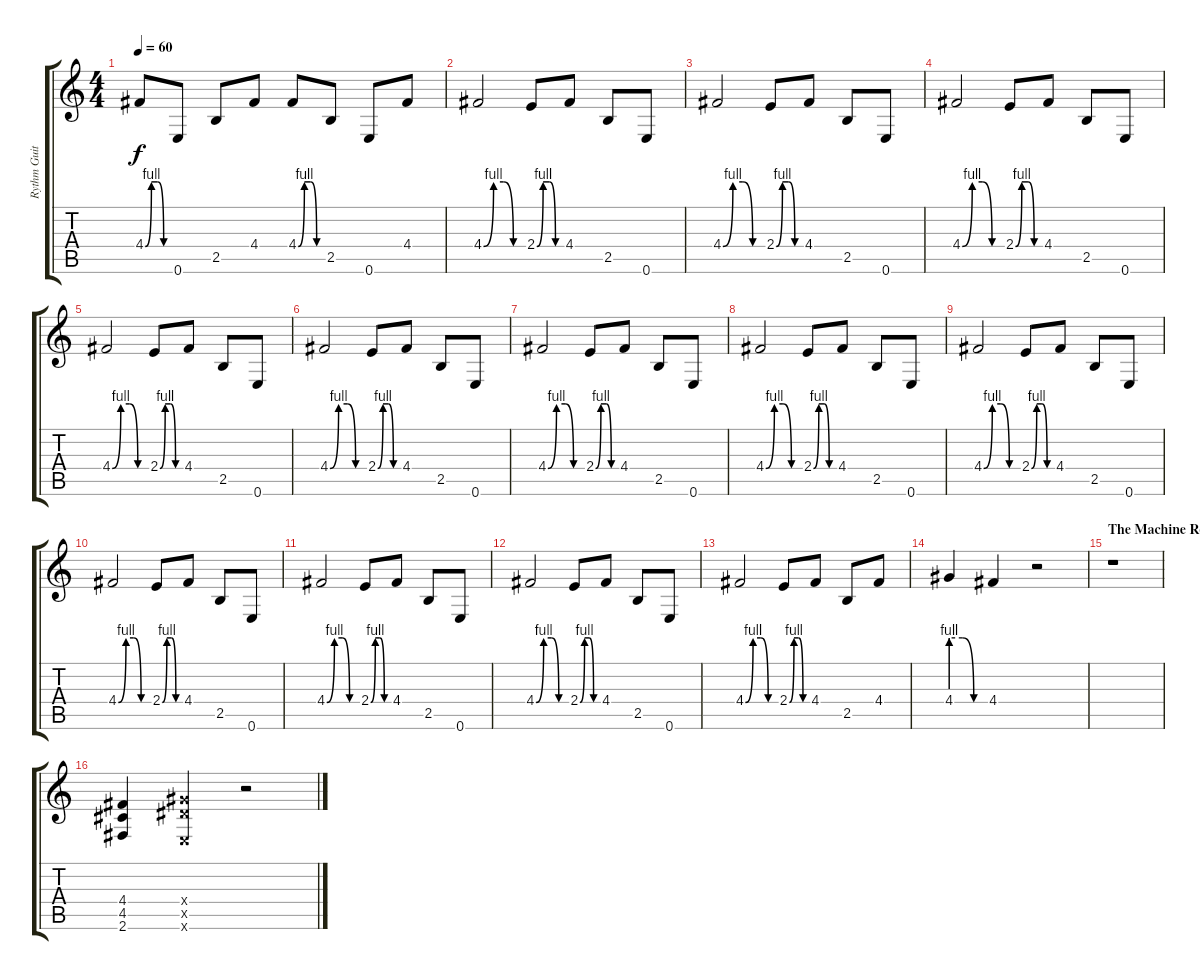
\track ("Rythm Guitar" "Rythm Guit") {instrument electricguitarjazz}
\staff {score tabs}
\tuning (E4 B3 G3 D3 A2 E2) {hide}
\ts (4 4)
\tempo 60
\clef g2
\ks c
4.4{be (custom 0 0 15 4 30 4 45 0 60 0)}.8{dy f} 0.6.8 2.5.8 4.4.8 4.4{be (custom 0 0 15 4 30 4 45 0 60 0)}.8 2.5.8 0.6.8 4.4.8 |
4.4{be (custom 0 0 15 4 30 4 45 0 60 0)}.2 2.4{be (custom 0 0 15 4 30 4 45 0 60 0)}.8 4.4.8 2.5.8 0.6.8 |
4.4{be (custom 0 0 15 4 30 4 45 0 60 0)}.2 2.4{be (custom 0 0 15 4 30 4 45 0 60 0)}.8 4.4.8 2.5.8 0.6.8 |
4.4{be (custom 0 0 15 4 30 4 45 0 60 0)}.2 2.4{be (custom 0 0 15 4 30 4 45 0 60 0)}.8 4.4.8 2.5.8 0.6.8 |
4.4{be (custom 0 0 15 4 30 4 45 0 60 0)}.2 2.4{be (custom 0 0 15 4 30 4 45 0 60 0)}.8 4.4.8 2.5.8 0.6.8 |
4.4{be (custom 0 0 15 4 30 4 45 0 60 0)}.2 2.4{be (custom 0 0 15 4 30 4 45 0 60 0)}.8 4.4.8 2.5.8 0.6.8 |
4.4{be (custom 0 0 15 4 30 4 45 0 60 0)}.2 2.4{be (custom 0 0 15 4 30 4 45 0 60 0)}.8 4.4.8 2.5.8 0.6.8 |
4.4{be (custom 0 0 15 4 30 4 45 0 60 0)}.2 2.4{be (custom 0 0 15 4 30 4 45 0 60 0)}.8 4.4.8 2.5.8 0.6.8 |
4.4{be (custom 0 0 15 4 30 4 45 0 60 0)}.2 2.4{be (custom 0 0 15 4 30 4 45 0 60 0)}.8 4.4.8 2.5.8 0.6.8 |
4.4{be (custom 0 0 15 4 30 4 45 0 60 0)}.2 2.4{be (custom 0 0 15 4 30 4 45 0 60 0)}.8 4.4.8 2.5.8 0.6.8 |
4.4{be (custom 0 0 15 4 30 4 45 0 60 0)}.2 2.4{be (custom 0 0 15 4 30 4 45 0 60 0)}.8 4.4.8 2.5.8 0.6.8 |
4.4{be (custom 0 0 15 4 30 4 45 0 60 0)}.2 2.4{be (custom 0 0 15 4 30 4 45 0 60 0)}.8 4.4.8 2.5.8 0.6.8 |
4.4{be (custom 0 0 15 4 30 4 45 0 60 0)}.2 2.4{be (custom 0 0 15 4 30 4 45 0 60 0)}.8 4.4.8 2.5.8 4.4.8 |
4.4{be (custom 0 4 20 4 40 0 60 0)}.4 4.4.4 r.2 |
\section ("" "The Machine Rooms")
r.1 |
(4.4 4.5 2.6).4 (6.4{x} 6.5{x} 0.6{x}).4 r.2
